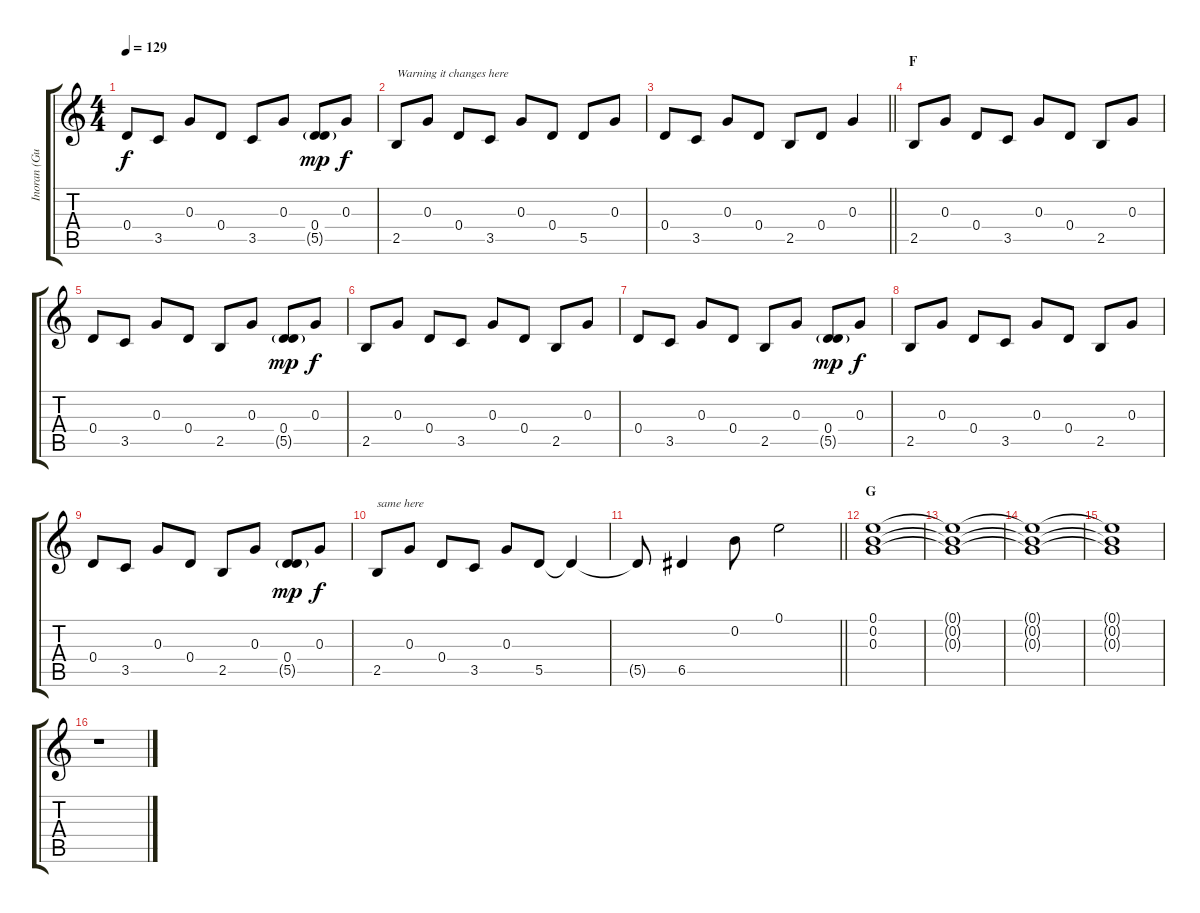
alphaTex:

\track ("Inoran (Guitar 3)" "Inoran (Gu") {instrument distortionguitar}
\staff {score tabs}
\tuning (E4 B3 G3 D3 A2 E2) {hide}
\ts (4 4)
\tempo 129
\clef g2
\ks c
0.4.8{dy f} 3.5.8 0.3.8 0.4.8 3.5.8 0.3.8 (0.4 5.5{g}).8{dy mp} 0.3.8{dy f} |
2.5.8{txt "Warning it changes here"} 0.3.8 0.4.8 3.5.8 0.3.8 0.4.8 5.5.8 0.3.8 |
\barLineRight lightlight
0.4.8 3.5.8 0.3.8 0.4.8 2.5.8 0.4.8 0.3.4 |
\section ("" "F")
2.5.8 0.3.8 0.4.8 3.5.8 0.3.8 0.4.8 2.5.8 0.3.8 |
0.4.8 3.5.8 0.3.8 0.4.8 2.5.8 0.3.8 (0.4 5.5{g}).8{dy mp} 0.3.8{dy f} |
2.5.8 0.3.8 0.4.8 3.5.8 0.3.8 0.4.8 2.5.8 0.3.8 |
0.4.8 3.5.8 0.3.8 0.4.8 2.5.8 0.3.8 (0.4 5.5{g}).8{dy mp} 0.3.8{dy f} |
2.5.8 0.3.8 0.4.8 3.5.8 0.3.8 0.4.8 2.5.8 0.3.8 |
0.4.8 3.5.8 0.3.8 0.4.8 2.5.8 0.3.8 (0.4 5.5{g}).8{dy mp} 0.3.8{dy f} |
2.5.8{txt "same here"} 0.3.8 0.4.8 3.5.8 0.3.8 5.5.8 5.5{t}.4 |
\barLineRight lightlight
5.5{t}.8 6.5.4 0.2.8 0.1.2 |
\section ("" "G")
(0.1 0.2 0.3).1 |
(0.1{t} 0.2{t} 0.3{t}).1 |
(0.1{t} 0.2{t} 0.3{t}).1 |
(0.1{t} 0.2{t} 0.3{t}).1 |
r.1
